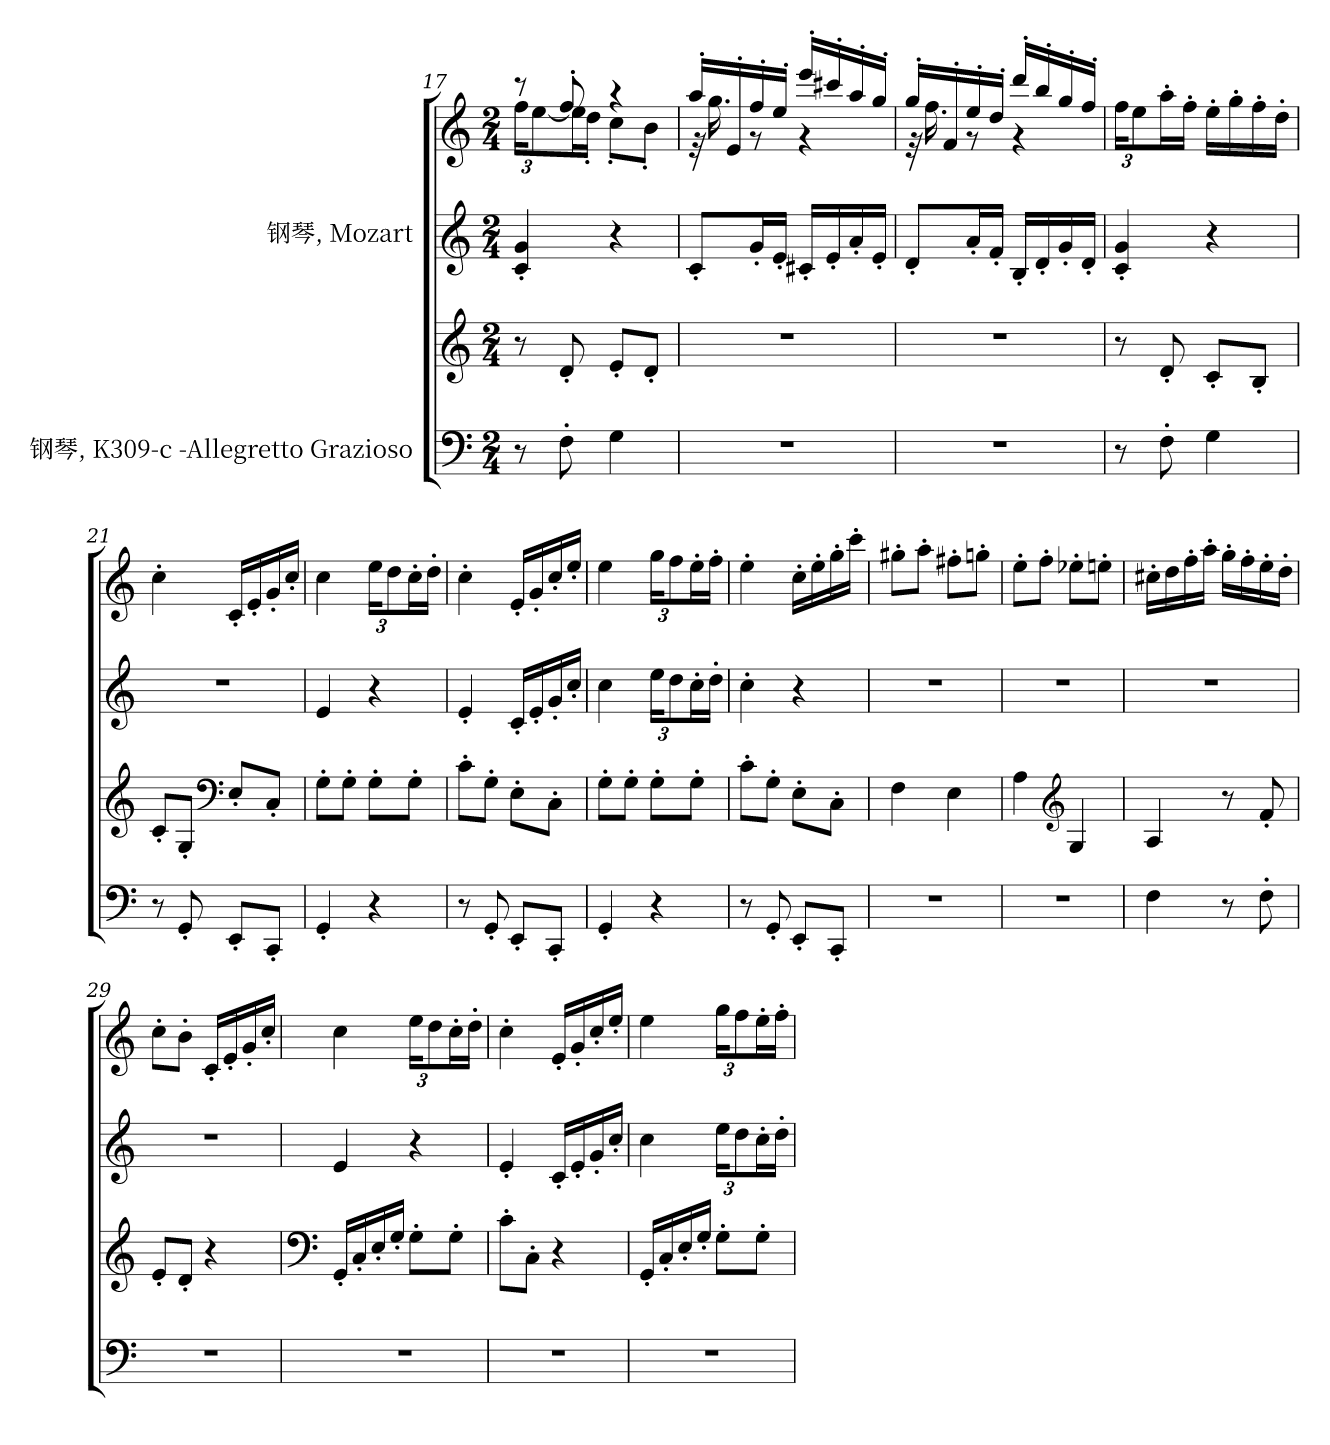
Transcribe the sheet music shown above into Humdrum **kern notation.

**kern	**kern	**kern	**kern
*part2	*part2	*part1	*part1
*staff4	*staff3	*staff2	*staff1
*I"钢琴, K309-c -Allegretto Grazioso	*	*I"钢琴, Mozart	*
!!LO:LB:g=z
*clefF4	*clefG2	*clefG2	*clefG2
*k[]	*k[]	*k[]	*k[]
*M2/4	*M2/4	*M2/4	*M2/4
=17	=17	=17	=17
*	*	*	*^
*	*	*	*	*Xbrackettup
8r	8r	4c/' 4g/'	8r	24ff\KL
.	.	.	.	[12ee\
8F'\	8d'/	.	8ff'/	16ee\L]
.	.	.	.	16dd'\JJ
4G\	8e'/L	4r	4r	8cc'\L
.	8d'/J	.	.	8b'\J
=18	=18	=18	=18	=18
2r	2r	8c'/L	16aa'/LL	32r
.	.	.	.	16.gg\
.	.	.	16e'/	.
.	.	16g'/L	16ff'/	8r
.	.	16e'/JJ	16ee'/JJ	.
.	.	16c#X'/LL	16eee'/LL	4r
.	.	16e'/	16ccc#X'/	.
.	.	16a'/	16aa'/	.
.	.	16e'/JJ	16gg'/JJ	.
=19	=19	=19	=19	=19
2r	2r	8d'/L	16gg'/LL	32r
.	.	.	.	16.ff\
.	.	.	16f'/	.
.	.	16a'/L	16ee'/	8r
.	.	16f'/JJ	16dd'/JJ	.
.	.	16B'/LL	16ddd'/LL	4r
.	.	16d'/	16bb'/	.
.	.	16g'/	16gg'/	.
.	.	16d'/JJ	16ff'/JJ	.
*	*	*	*v	*v
=20	=20	=20	=20
8r	8r	4c/' 4g/'	24ff\KL
.	.	.	12ee\
8F'\	8d'/	.	16aa'\L
.	.	.	16ff'\JJ
4G\	8c'/L	4r	16ee'\LL
.	.	.	16gg'\
.	8B'/J	.	16ff'\
.	.	.	16dd'\JJ
!!LO:LB:g=z
=21	=21	=21	=21
8r	8c'/L	2r	4cc'\
8GG'/	8G'/J	.	.
*	*clefF4	*	*
8EE'/L	8E'/L	.	16c'/LL
.	.	.	16e'/
8CC'/J	8C'/J	.	16g'/
.	.	.	16cc'/JJ
=22	=22	=22	=22
4GG'/	8G'\L	4e/	4cc\
.	8G'\J	.	.
4r	8G'\L	4r	24ee\KL
.	.	.	12dd\
.	8G'\J	.	16cc'\L
.	.	.	16dd'\JJ
=23	=23	=23	=23
8r	8c'\L	4e'/	4cc'\
8GG'/	8G'\J	.	.
8EE'/L	8E'\L	16c'/LL	16e'/LL
.	.	16e'/	16g'/
8CC'/J	8C'\J	16g'/	16cc'/
.	.	16cc'/JJ	16ee'/JJ
=24	=24	=24	=24
4GG'/	8G'\L	4cc\	4ee\
.	8G'\J	.	.
*	*	*Xbrackettup	*
4r	8G'\L	24ee\KL	24gg\KL
.	.	12dd\	12ff\
.	8G'\J	16cc'\L	16ee'\L
.	.	16dd'\JJ	16ff'\JJ
=25	=25	=25	=25
8r	8c'\L	4cc'\	4ee'\
8GG'/	8G'\J	.	.
8EE'/L	8E'\L	4r	16cc'\LL
.	.	.	16ee'\
8CC'/J	8C'\J	.	16gg'\
.	.	.	16ccc'\JJ
=26	=26	=26	=26
2r	4F\	2r	8gg#X'\L
.	.	.	8aa'\J
.	4E\	.	8ff#X'\L
.	.	.	8ggn'\J
!!LO:PB:g=z
=27	=27	=27	=27
2r	4A\	2r	8ee'\L
.	.	.	8ff'\J
*	*clefG2	*	*
.	4G/	.	8ee-X'\L
.	.	.	8een'\J
=28	=28	=28	=28
4F\	4A/	2r	16cc#X'\LL
.	.	.	16dd\
.	.	.	16ff'\
.	.	.	16aa'\JJ
8r	8r	.	16gg'\LL
.	.	.	16ff'\
8F'\	8f'/	.	16ee'\
.	.	.	16dd'\JJ
=29	=29	=29	=29
2r	8e'/L	2r	8cc'\L
.	8d'/J	.	8b'\J
.	4r	.	16c'/LL
.	.	.	16e'/
.	.	.	16g'/
.	.	.	16cc'/JJ
=30	=30	=30	=30
*	*clefF4	*	*
2r	16GG'/LL	4e/	4cc\
.	16C'/	.	.
.	16E'/	.	.
.	16G'/JJ	.	.
.	8G'\L	4r	24ee\KL
.	.	.	12dd\
.	8G'\J	.	16cc'\L
.	.	.	16dd'\JJ
=31	=31	=31	=31
2r	8c'\L	4e'/	4cc'\
.	8C'\J	.	.
.	4r	16c'/LL	16e'/LL
.	.	16e'/	16g'/
.	.	16g'/	16cc'/
.	.	16cc'/JJ	16ee'/JJ
!!LO:LB:g=z
=32	=32	=32	=32
2r	16GG'/LL	4cc\	4ee\
.	16C'/	.	.
.	16E'/	.	.
.	16G'/JJ	.	.
.	8G'\L	24ee\KL	24gg\KL
.	.	12dd\	12ff\
.	8G'\J	16cc'\L	16ee'\L
.	.	16dd'\JJ	16ff'\JJ
=	=	=	=
*-	*-	*-	*-
